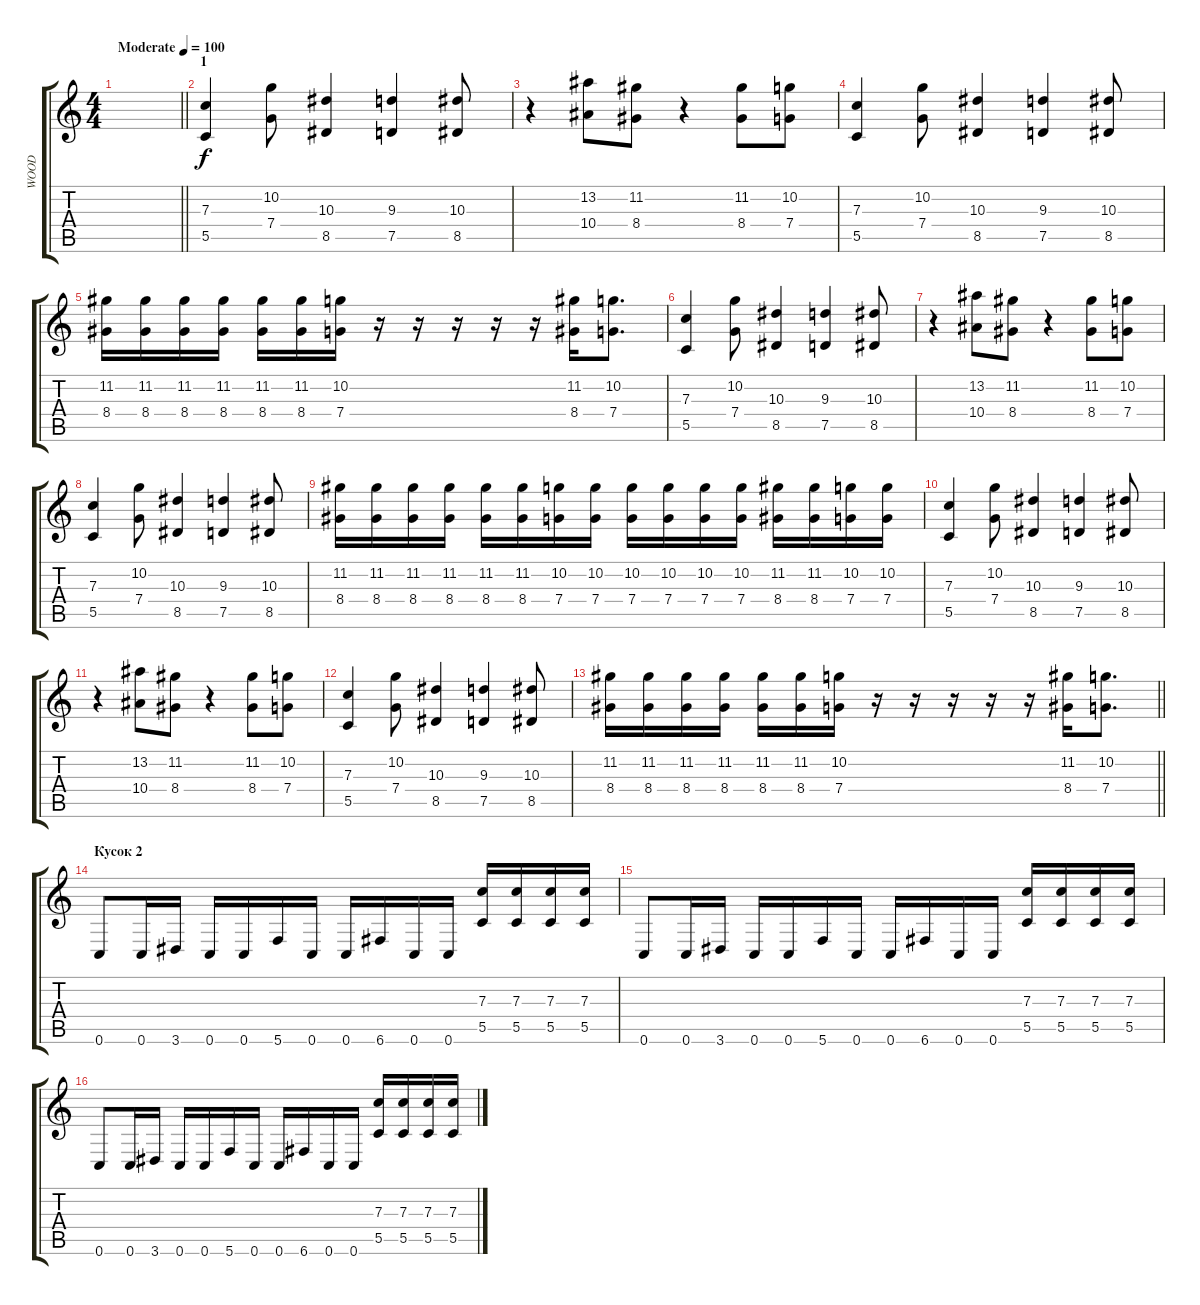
\track ("WOOD" "WOOD") {instrument distortionguitar}
\staff {score tabs}
\tuning (D4 A3 F3 C3 G2 C2) {hide}
\ts (4 4)
\tempo (100 "Moderate")
\clef g2
\barLineRight lightlight
\ks c
|
\section ("" "1")
(7.3 5.5).4 (10.2 7.4).8 (10.3 8.5).4 (9.3 7.5).4 (10.3 8.5).8 |
r.4 (13.2 10.4).8 (11.2 8.4).8 r.4 (11.2 8.4).8 (10.2 7.4).8 |
(7.3 5.5).4 (10.2 7.4).8 (10.3 8.5).4 (9.3 7.5).4 (10.3 8.5).8 |
(11.2 8.4).16 (11.2 8.4).16 (11.2 8.4).16 (11.2 8.4).16 (11.2 8.4).16 (11.2 8.4).16 (10.2 7.4).16 r.16 r.16 r.16 r.16 r.16 (11.2 8.4).16 (10.2 7.4).8{d} |
(7.3 5.5).4 (10.2 7.4).8 (10.3 8.5).4 (9.3 7.5).4 (10.3 8.5).8 |
r.4 (13.2 10.4).8 (11.2 8.4).8 r.4 (11.2 8.4).8 (10.2 7.4).8 |
(7.3 5.5).4 (10.2 7.4).8 (10.3 8.5).4 (9.3 7.5).4 (10.3 8.5).8 |
(11.2 8.4).16 (11.2 8.4).16 (11.2 8.4).16 (11.2 8.4).16 (11.2 8.4).16 (11.2 8.4).16 (10.2 7.4).16 (10.2 7.4).16 (10.2 7.4).16 (10.2 7.4).16 (10.2 7.4).16 (10.2 7.4).16 (11.2 8.4).16 (11.2 8.4).16 (10.2 7.4).16 (10.2 7.4).16 |
(7.3 5.5).4 (10.2 7.4).8 (10.3 8.5).4 (9.3 7.5).4 (10.3 8.5).8 |
r.4 (13.2 10.4).8 (11.2 8.4).8 r.4 (11.2 8.4).8 (10.2 7.4).8 |
(7.3 5.5).4 (10.2 7.4).8 (10.3 8.5).4 (9.3 7.5).4 (10.3 8.5).8 |
\barLineRight lightlight
(11.2 8.4).16 (11.2 8.4).16 (11.2 8.4).16 (11.2 8.4).16 (11.2 8.4).16 (11.2 8.4).16 (10.2 7.4).16 r.16 r.16 r.16 r.16 r.16 (11.2 8.4).16 (10.2 7.4).8{d} |
\section ("" "Кусок 2")
0.6.8 0.6.16 3.6.16 0.6.16 0.6.16 5.6.16 0.6.16 0.6.16 6.6.16 0.6.16 0.6.16 (7.3 5.5).16 (7.3 5.5).16 (7.3 5.5).16 (7.3 5.5).16 |
0.6.8 0.6.16 3.6.16 0.6.16 0.6.16 5.6.16 0.6.16 0.6.16 6.6.16 0.6.16 0.6.16 (7.3 5.5).16 (7.3 5.5).16 (7.3 5.5).16 (7.3 5.5).16 |
0.6.8 0.6.16 3.6.16 0.6.16 0.6.16 5.6.16 0.6.16 0.6.16 6.6.16 0.6.16 0.6.16 (7.3 5.5).16 (7.3 5.5).16 (7.3 5.5).16 (7.3 5.5).16
